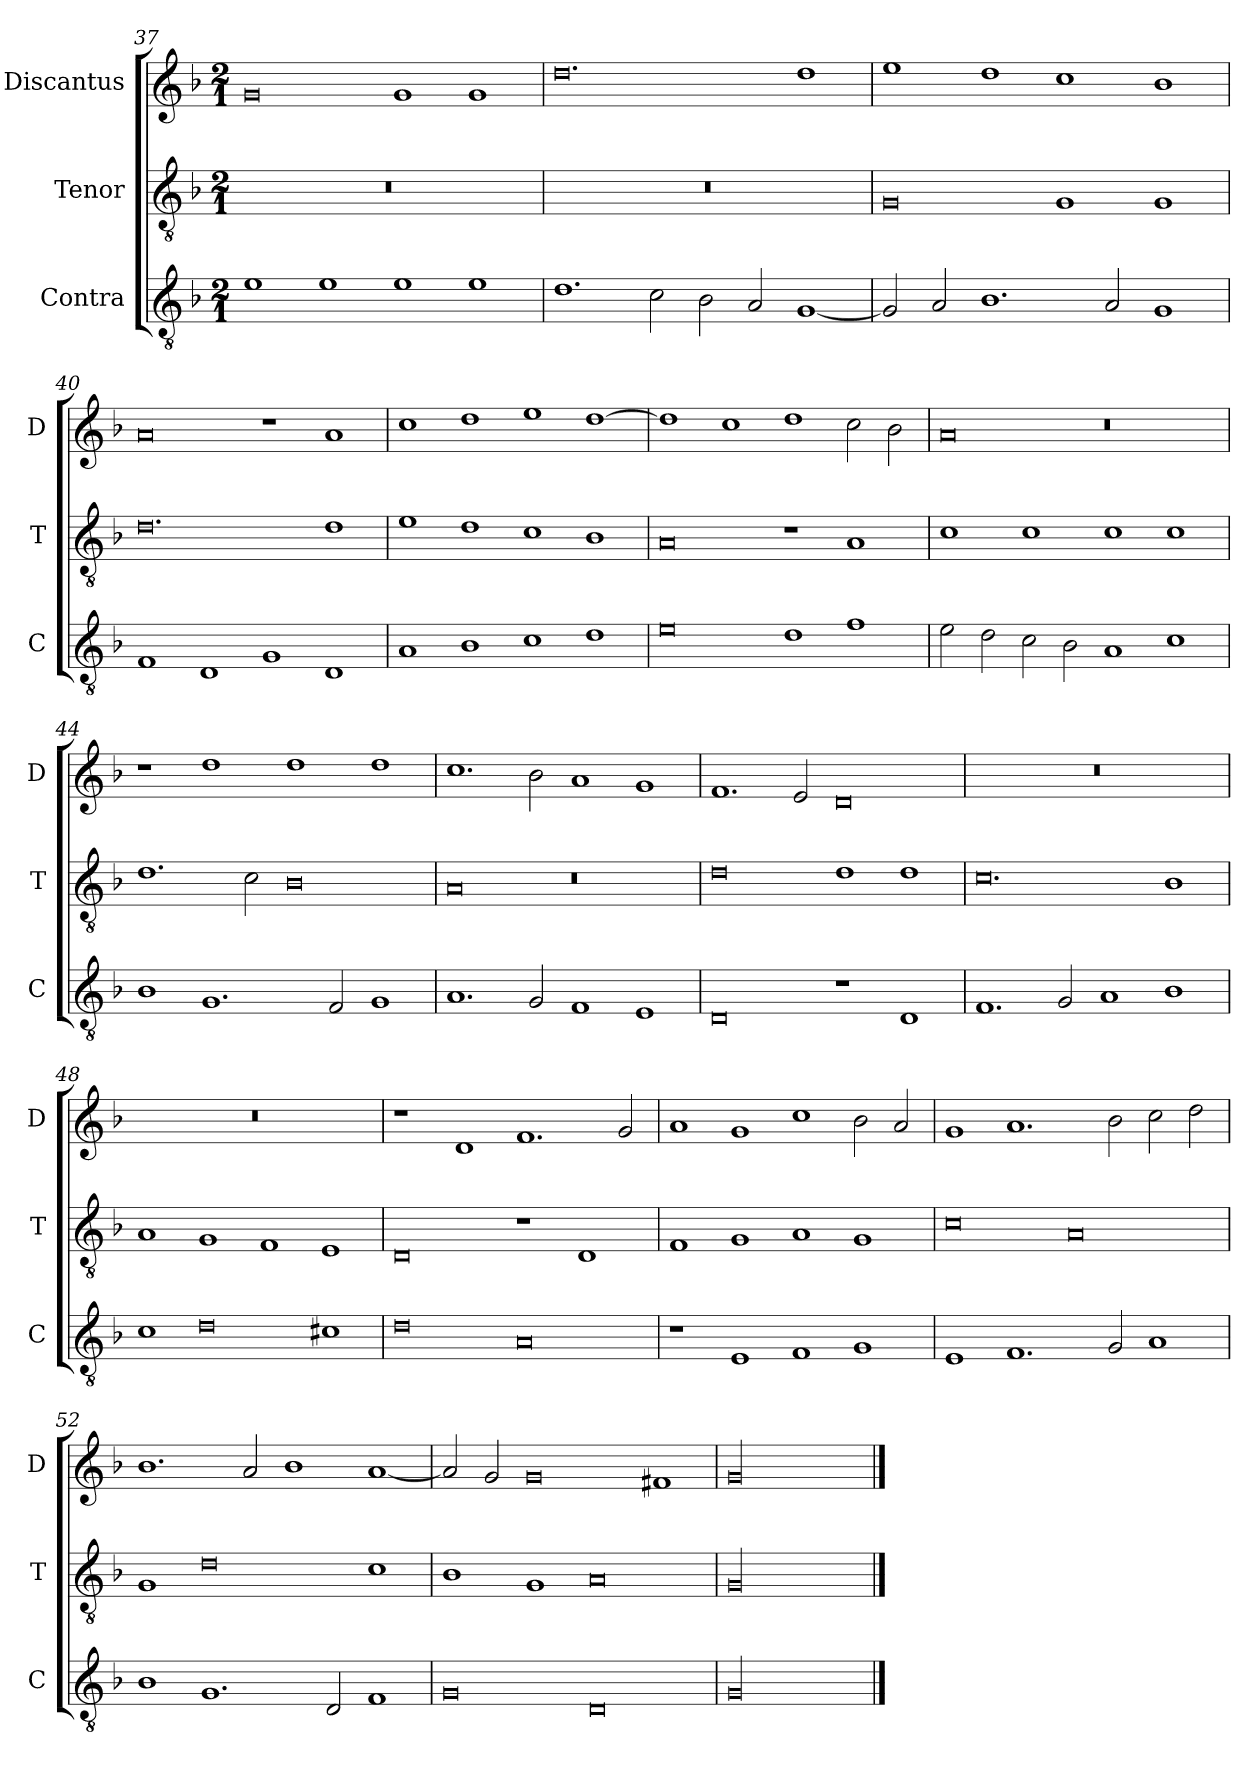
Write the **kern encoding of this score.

**kern	**kern	**kern
*part3	*part2	*part1
*staff3	*staff2	*staff1
*I"Contra	*I"Tenor	*I"Discantus
*I'C	*I'T	*I'D
*clefGv2	*clefGv2	*clefG2
*k[b-]	*k[b-]	*k[b-]
*M2/1	*M2/1	*M2/1
=37	=37	=37
!LO:N:vis=1	!LO:N:vis=00	!LO:N:vis=0
2e\	0r	1g
!LO:N:vis=1	!	!
2e\	.	.
!LO:N:vis=1	!	!LO:N:vis=1
2e\	.	2g/
!LO:N:vis=1	!	!LO:N:vis=1
2e\	.	2g/
=38	=38	=38
!LO:N:vis=1.	!LO:N:vis=00	!LO:N:vis=0.
2.d\	0r	1.dd
!LO:N:vis=2	!	!
4c\	.	.
!LO:N:vis=2	!	!
4B-\	.	.
!LO:N:vis=2	!	!
4A/	.	.
!LO:N:vis=1	!	!LO:N:vis=1
[2G/	.	2dd\
=39	=39	=39
!LO:N:vis=2	!LO:N:vis=0	!LO:N:vis=1
4G/]	1G	2ee\
!LO:N:vis=2	!	!
4A/	.	.
!LO:N:vis=1.	!	!LO:N:vis=1
2.B-\	.	2dd\
!	!LO:N:vis=1	!LO:N:vis=1
.	2G/	2cc\
!LO:N:vis=2	!	!
4A/	.	.
!LO:N:vis=1	!LO:N:vis=1	!LO:N:vis=1
2G/	2G/	2b-\
=40	=40	=40
!LO:N:vis=1	!LO:N:vis=0.	!LO:N:vis=0
2F/	1.d	1a
!LO:N:vis=1	!	!
2D/	.	.
!LO:N:vis=1	!	!LO:N:vis=1
2G/	.	2r
!LO:N:vis=1	!LO:N:vis=1	!LO:N:vis=1
2D/	2d\	2a/
=41	=41	=41
!LO:N:vis=1	!LO:N:vis=1	!LO:N:vis=1
2A/	2e\	2cc\
!LO:N:vis=1	!LO:N:vis=1	!LO:N:vis=1
2B-\	2d\	2dd\
!LO:N:vis=1	!LO:N:vis=1	!LO:N:vis=1
2c\	2c\	2ee\
!LO:N:vis=1	!LO:N:vis=1	!LO:N:vis=1
2d\	2B-\	[2dd\
=42	=42	=42
!LO:N:vis=0	!LO:N:vis=0	!LO:N:vis=1
1e	1A	2dd\]
!	!	!LO:N:vis=1
.	.	2cc\
!LO:N:vis=1	!LO:N:vis=1	!LO:N:vis=1
2d\	2r	2dd\
!LO:N:vis=1	!LO:N:vis=1	!LO:N:vis=2
2f\	2A/	4cc\
!	!	!LO:N:vis=2
.	.	4b-\
=43	=43	=43
!LO:N:vis=2	!LO:N:vis=1	!LO:N:vis=0
4e\	2c\	1a
!LO:N:vis=2	!	!
4d\	.	.
!LO:N:vis=2	!LO:N:vis=1	!
4c\	2c\	.
!LO:N:vis=2	!	!
4B-\	.	.
!LO:N:vis=1	!LO:N:vis=1	!LO:N:vis=0
2A/	2c\	1r
!LO:N:vis=1	!LO:N:vis=1	!
2c\	2c\	.
=44	=44	=44
!LO:N:vis=1	!LO:N:vis=1.	!LO:N:vis=1
2B-\	2.d\	2r
!LO:N:vis=1.	!	!LO:N:vis=1
2.G/	.	2dd\
!	!LO:N:vis=2	!
.	4c\	.
!	!LO:N:vis=0	!LO:N:vis=1
.	1B-	2dd\
!LO:N:vis=2	!	!
4F/	.	.
!LO:N:vis=1	!	!LO:N:vis=1
2G/	.	2dd\
=45	=45	=45
!LO:N:vis=1.	!LO:N:vis=0	!LO:N:vis=1.
2.A/	1A	2.cc\
!LO:N:vis=2	!	!LO:N:vis=2
4G/	.	4b-\
!LO:N:vis=1	!LO:N:vis=0	!LO:N:vis=1
2F/	1r	2a/
!LO:N:vis=1	!	!LO:N:vis=1
2E/	.	2g/
=46	=46	=46
!LO:N:vis=0	!LO:N:vis=0	!LO:N:vis=1.
1D	1d	2.f/
!	!	!LO:N:vis=2
.	.	4e/
!LO:N:vis=1	!LO:N:vis=1	!LO:N:vis=0
2r	2d\	1d
!LO:N:vis=1	!LO:N:vis=1	!
2D/	2d\	.
=47	=47	=47
!LO:N:vis=1.	!LO:N:vis=0.	!LO:N:vis=00
2.F/	1.c	0r
!LO:N:vis=2	!	!
4G/	.	.
!LO:N:vis=1	!	!
2A/	.	.
!LO:N:vis=1	!LO:N:vis=1	!
2B-\	2B-\	.
=48	=48	=48
!LO:N:vis=1	!LO:N:vis=1	!LO:N:vis=00
2c\	2A/	0r
!LO:N:vis=0	!LO:N:vis=1	!
1d	2G/	.
!	!LO:N:vis=1	!
.	2F/	.
!LO:N:vis=1	!LO:N:vis=1	!
2c#X\	2E/	.
=49	=49	=49
!LO:N:vis=0	!LO:N:vis=0	!LO:N:vis=1
1d	1D	2r
!	!	!LO:N:vis=1
.	.	2d/
!LO:N:vis=0	!LO:N:vis=1	!LO:N:vis=1.
1A	2r	2.f/
!	!LO:N:vis=1	!
.	2D/	.
!	!	!LO:N:vis=2
.	.	4g/
=50	=50	=50
!LO:N:vis=1	!LO:N:vis=1	!LO:N:vis=1
2r	2F/	2a/
!LO:N:vis=1	!LO:N:vis=1	!LO:N:vis=1
2E/	2G/	2g/
!LO:N:vis=1	!LO:N:vis=1	!LO:N:vis=1
2F/	2A/	2cc\
!LO:N:vis=1	!LO:N:vis=1	!LO:N:vis=2
2G/	2G/	4b-\
!	!	!LO:N:vis=2
.	.	4a/
=51	=51	=51
!LO:N:vis=1	!LO:N:vis=0	!LO:N:vis=1
2E/	1c	2g/
!LO:N:vis=1.	!	!LO:N:vis=1.
2.F/	.	2.a/
!	!LO:N:vis=0	!
.	1A	.
!LO:N:vis=2	!	!LO:N:vis=2
4G/	.	4b-\
!LO:N:vis=1	!	!LO:N:vis=2
2A/	.	4cc\
!	!	!LO:N:vis=2
.	.	4dd\
=52	=52	=52
!LO:N:vis=1	!LO:N:vis=1	!LO:N:vis=1.
2B-\	2G/	2.b-\
!LO:N:vis=1.	!LO:N:vis=0	!
2.G/	1d	.
!	!	!LO:N:vis=2
.	.	4a/
!	!	!LO:N:vis=1
.	.	2b-\
!LO:N:vis=2	!	!
4D/	.	.
!LO:N:vis=1	!LO:N:vis=1	!LO:N:vis=1
2F/	2c\	[2a/
=53	=53	=53
!LO:N:vis=0	!LO:N:vis=1	!LO:N:vis=2
1G	2B-\	4a/]
!	!	!LO:N:vis=2
.	.	4g/
!	!LO:N:vis=1	!LO:N:vis=0
.	2G/	1g
!LO:N:vis=0	!LO:N:vis=0	!
1D	1A	.
!	!	!LO:N:vis=1
.	.	2f#X/
=54	=54	=54
!LO:N:vis=00	!LO:N:vis=00	!LO:N:vis=00
0G	0G	0g
==	==	==
*-	*-	*-
